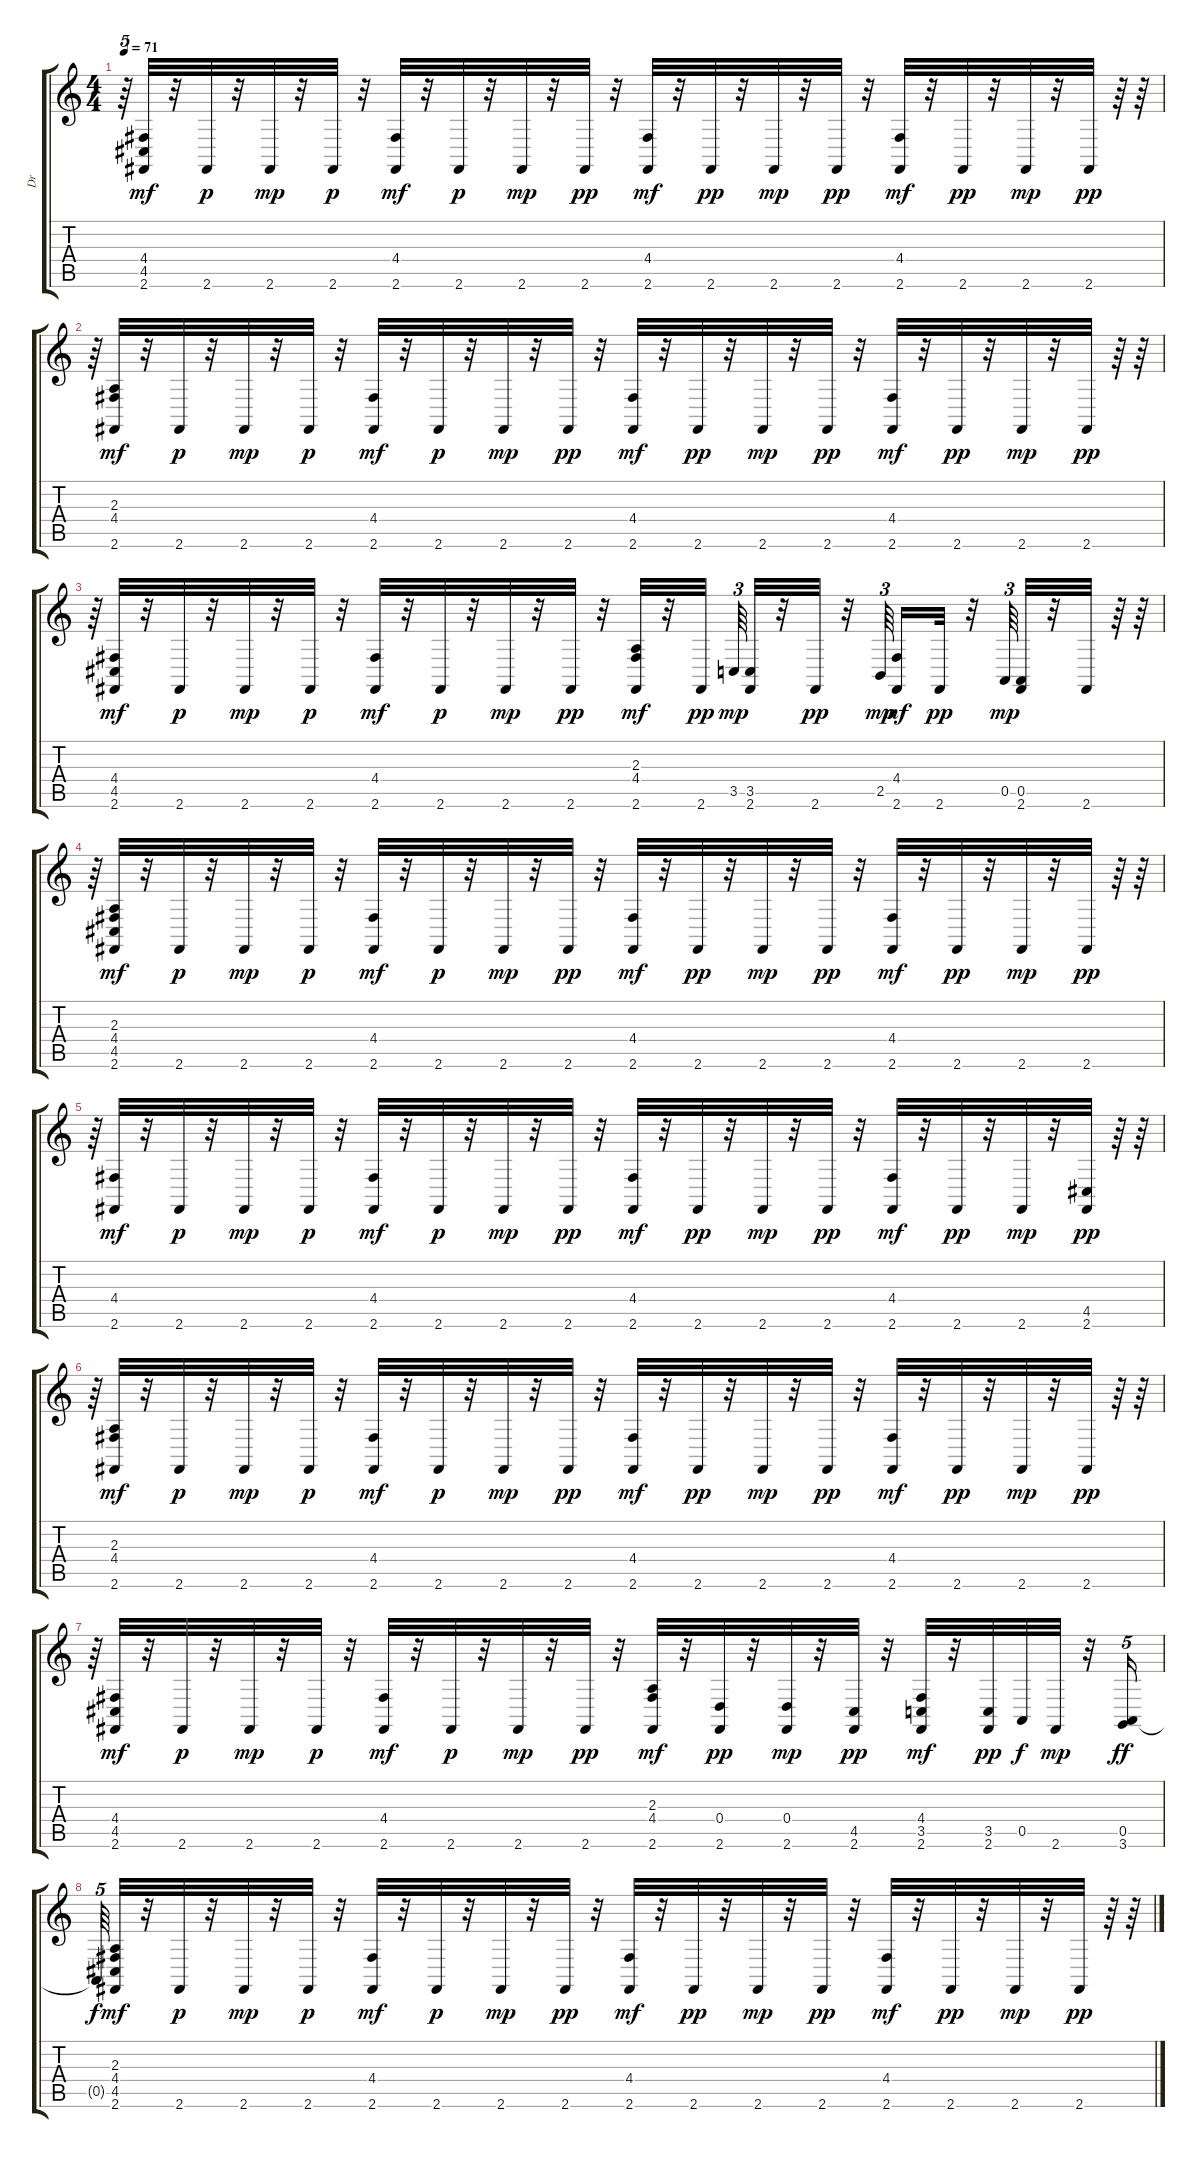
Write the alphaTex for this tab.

\track ("Dr" "Dr") {instrument acousticgrandpiano}
\staff {score tabs}
\tuning (E4 B3 G3 D3 A2 E2) {hide}
\ts (4 4)
\tempo 71
\clef g2
\ks c
r.64{tu (5 4) dy pp} (4.4 4.5 2.6).32{dy mf} r.32 2.6.32{dy p} r.32 2.6.32{dy mp} r.32 2.6.32{dy p} r.32 (4.4 2.6).32{dy mf} r.32 2.6.32{dy p} r.32 2.6.32{dy mp} r.32 2.6.32{dy pp} r.32 (4.4 2.6).32{dy mf} r.32 2.6.32{dy pp} r.32 2.6.32{dy mp} r.32 2.6.32{dy pp} r.32 (4.4 2.6).32{dy mf} r.32 2.6.32{dy pp} r.32 2.6.32{dy mp} r.32 2.6.32{dy pp} r.64 r.64 |
r.64{tu (5 4)} (2.3 4.4 2.6).32{dy mf} r.32 2.6.32{dy p} r.32 2.6.32{dy mp} r.32 2.6.32{dy p} r.32 (4.4 2.6).32{dy mf} r.32 2.6.32{dy p} r.32 2.6.32{dy mp} r.32 2.6.32{dy pp} r.32 (4.4 2.6).32{dy mf} r.32 2.6.32{dy pp} r.32 2.6.32{dy mp} r.32 2.6.32{dy pp} r.32 (4.4 2.6).32{dy mf} r.32 2.6.32{dy pp} r.32 2.6.32{dy mp} r.32 2.6.32{dy pp} r.64 r.64 |
r.64{tu (5 4)} (4.4 4.5 2.6).32{dy mf} r.32 2.6.32{dy p} r.32 2.6.32{dy mp} r.32 2.6.32{dy p} r.32 (4.4 2.6).32{dy mf} r.32 2.6.32{dy p} r.32 2.6.32{dy mp} r.32 2.6.32{dy pp} r.32 (2.3 4.4 2.6).32{dy mf} r.32 2.6.32{dy pp} 3.5.64{tu (3 2) dy mp} (3.5 2.6).32 r.32 2.6.32{dy pp} r.32 2.5.64{tu (3 2) dy mp} (4.4 2.6).16{dy mf} 2.6.32{dy pp} r.32 0.5.64{tu (3 2) dy mp} (0.5 2.6).32 r.32 2.6.32 r.64 r.64 |
r.64{tu (5 4)} (2.3 4.4 4.5 2.6).32{dy mf} r.32 2.6.32{dy p} r.32 2.6.32{dy mp} r.32 2.6.32{dy p} r.32 (4.4 2.6).32{dy mf} r.32 2.6.32{dy p} r.32 2.6.32{dy mp} r.32 2.6.32{dy pp} r.32 (4.4 2.6).32{dy mf} r.32 2.6.32{dy pp} r.32 2.6.32{dy mp} r.32 2.6.32{dy pp} r.32 (4.4 2.6).32{dy mf} r.32 2.6.32{dy pp} r.32 2.6.32{dy mp} r.32 2.6.32{dy pp} r.64 r.64 |
r.64{tu (5 4)} (4.4 2.6).32{dy mf} r.32 2.6.32{dy p} r.32 2.6.32{dy mp} r.32 2.6.32{dy p} r.32 (4.4 2.6).32{dy mf} r.32 2.6.32{dy p} r.32 2.6.32{dy mp} r.32 2.6.32{dy pp} r.32 (4.4 2.6).32{dy mf} r.32 2.6.32{dy pp} r.32 2.6.32{dy mp} r.32 2.6.32{dy pp} r.32 (4.4 2.6).32{dy mf} r.32 2.6.32{dy pp} r.32 2.6.32{dy mp} r.32 (4.5 2.6).32{dy pp} r.64 r.64 |
r.64{tu (5 4)} (2.3 4.4 2.6).32{dy mf} r.32 2.6.32{dy p} r.32 2.6.32{dy mp} r.32 2.6.32{dy p} r.32 (4.4 2.6).32{dy mf} r.32 2.6.32{dy p} r.32 2.6.32{dy mp} r.32 2.6.32{dy pp} r.32 (4.4 2.6).32{dy mf} r.32 2.6.32{dy pp} r.32 2.6.32{dy mp} r.32 2.6.32{dy pp} r.32 (4.4 2.6).32{dy mf} r.32 2.6.32{dy pp} r.32 2.6.32{dy mp} r.32 2.6.32{dy pp} r.64 r.64 |
r.64{tu (5 4)} (4.4 4.5 2.6).32{dy mf} r.32 2.6.32{dy p} r.32 2.6.32{dy mp} r.32 2.6.32{dy p} r.32 (4.4 2.6).32{dy mf} r.32 2.6.32{dy p} r.32 2.6.32{dy mp} r.32 2.6.32{dy pp} r.32 (2.3 4.4 2.6).32{dy mf} r.32 (0.4 2.6).32{dy pp} r.32 (0.4 2.6).32{dy mp} r.32 (4.5 2.6).32{dy pp} r.32 (4.4 3.5 2.6).32{dy mf} r.32 (3.5 2.6).32{dy pp} 0.5.32{dy f} 2.6.32{dy mp} r.32 (0.5 3.6).16{tu (5 4) dy ff} |
0.5{t}.64{tu (5 4) dy f} (2.3 4.4 4.5 2.6).32{dy mf} r.32 2.6.32{dy p} r.32 2.6.32{dy mp} r.32 2.6.32{dy p} r.32 (4.4 2.6).32{dy mf} r.32 2.6.32{dy p} r.32 2.6.32{dy mp} r.32 2.6.32{dy pp} r.32 (4.4 2.6).32{dy mf} r.32 2.6.32{dy pp} r.32 2.6.32{dy mp} r.32 2.6.32{dy pp} r.32 (4.4 2.6).32{dy mf} r.32 2.6.32{dy pp} r.32 2.6.32{dy mp} r.32 2.6.32{dy pp} r.64 r.64
